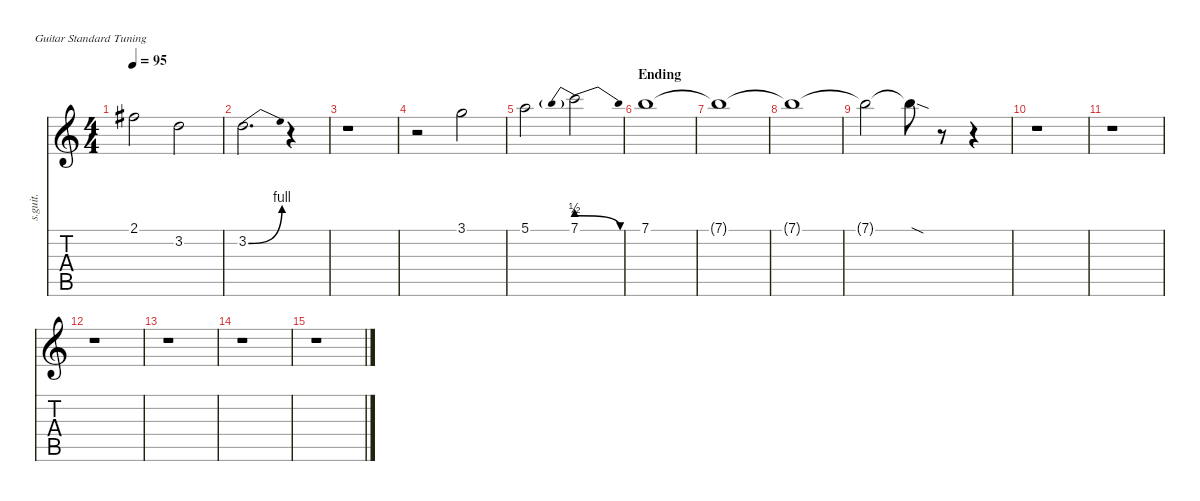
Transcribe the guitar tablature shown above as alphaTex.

\defaultSystemsLayout 4
\hideDynamics
\bracketExtendMode nobrackets
\track ("Amy Lee (Vocals)" "s.guit.") {instrument sopranosax}
\staff {score tabs}
\tuning (E4 B3 G3 D3 A2 E2)
\displaytranspose 12
\ts (4 4)
\tempo 95
\clef g2
\ks c
2.1{acc #}.2{lyrics (0 "") lyrics (1 "") lyrics (2 "") lyrics (3 "") lyrics (4 "") dy f} 3.2.2{lyrics (0 "") lyrics (1 "") lyrics (2 "") lyrics (3 "") lyrics (4 "")} |
3.2{be (bend 0 0 15 4)}.2{d lyrics (0 "") lyrics (1 "") lyrics (2 "") lyrics (3 "") lyrics (4 "")} r.4 |
r.1 |
r.2 3.1.2{lyrics (0 "") lyrics (1 "") lyrics (2 "") lyrics (3 "") lyrics (4 "")} |
5.1.2{lyrics (0 "") lyrics (1 "") lyrics (2 "") lyrics (3 "") lyrics (4 "")} 7.1{be (prebendrelease 0 2 30 0)}.2{lyrics (0 "") lyrics (1 "") lyrics (2 "") lyrics (3 "") lyrics (4 "")} |
\section ("" "Ending")
7.1.1{lyrics (0 "") lyrics (1 "") lyrics (2 "") lyrics (3 "") lyrics (4 "")} |
7.1{t}.1{lyrics (0 "") lyrics (1 "") lyrics (2 "") lyrics (3 "") lyrics (4 "")} |
7.1{t}.1{lyrics (0 "") lyrics (1 "") lyrics (2 "") lyrics (3 "") lyrics (4 "")} |
7.1{t}.2{lyrics (0 "") lyrics (1 "") lyrics (2 "") lyrics (3 "") lyrics (4 "")} 7.1{sod t}.8{lyrics (0 "") lyrics (1 "") lyrics (2 "") lyrics (3 "") lyrics (4 "")} r.8 r.4 |
r.1 |
r.1 |
r.1 |
r.1 |
r.1 |
r.1
